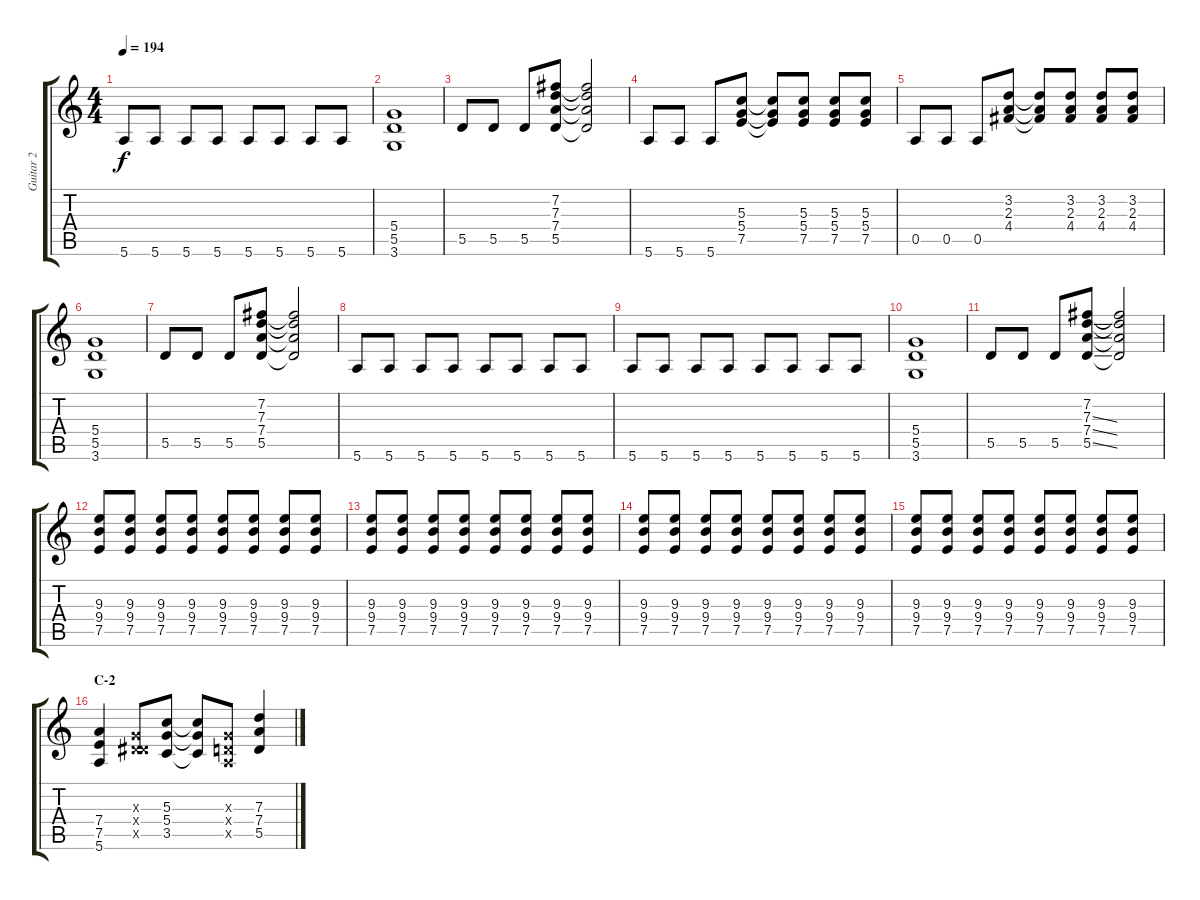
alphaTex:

\track ("Guitar 2" "Guitar 2") {instrument distortionguitar}
\staff {score tabs}
\tuning (E4 B3 G3 D3 A2 E2) {hide}
\ts (4 4)
\tempo 194
\clef g2
\ks c
5.6.8{dy f} 5.6.8 5.6.8 5.6.8 5.6.8 5.6.8 5.6.8 5.6.8 |
(5.4 5.5 3.6).1 |
5.5.8 5.5.8 5.5.8 (7.2 7.3 7.4 5.5).8 (7.2{t} 7.3{t} 7.4{t} 5.5{t}).2 |
5.6.8 5.6.8 5.6.8 (5.3 5.4 7.5).8 (5.3{t} 5.4{t} 7.5{t}).8 (5.3 5.4 7.5).8 (5.3 5.4 7.5).8 (5.3 5.4 7.5).8 |
0.5.8 0.5.8 0.5.8 (3.2 2.3 4.4).8 (3.2{t} 2.3{t} 4.4{t}).8 (3.2 2.3 4.4).8 (3.2 2.3 4.4).8 (3.2 2.3 4.4).8 |
(5.4 5.5 3.6).1 |
5.5.8 5.5.8 5.5.8 (7.2 7.3 7.4 5.5).8 (7.2{t} 7.3{t} 7.4{t} 5.5{t}).2 |
5.6.8 5.6.8 5.6.8 5.6.8 5.6.8 5.6.8 5.6.8 5.6.8 |
5.6.8 5.6.8 5.6.8 5.6.8 5.6.8 5.6.8 5.6.8 5.6.8 |
(5.4 5.5 3.6).1 |
5.5.8 5.5.8 5.5.8 (7.2 7.3{ss} 7.4{ss} 5.5{ss}).8 (7.2{t} 7.3{t} 7.4{t} 5.5{t}).2 |
(9.3 9.4 7.5).8 (9.3 9.4 7.5).8 (9.3 9.4 7.5).8 (9.3 9.4 7.5).8 (9.3 9.4 7.5).8 (9.3 9.4 7.5).8 (9.3 9.4 7.5).8 (9.3 9.4 7.5).8 |
(9.3 9.4 7.5).8 (9.3 9.4 7.5).8 (9.3 9.4 7.5).8 (9.3 9.4 7.5).8 (9.3 9.4 7.5).8 (9.3 9.4 7.5).8 (9.3 9.4 7.5).8 (9.3 9.4 7.5).8 |
(9.3 9.4 7.5).8 (9.3 9.4 7.5).8 (9.3 9.4 7.5).8 (9.3 9.4 7.5).8 (9.3 9.4 7.5).8 (9.3 9.4 7.5).8 (9.3 9.4 7.5).8 (9.3 9.4 7.5).8 |
(9.3 9.4 7.5).8 (9.3 9.4 7.5).8 (9.3 9.4 7.5).8 (9.3 9.4 7.5).8 (9.3 9.4 7.5).8 (9.3 9.4 7.5).8 (9.3 9.4 7.5).8 (9.3 9.4 7.5).8 |
\section ("" "C-2")
(7.4 7.5 5.6).4 (0.3{x} 0.4{x} 6.5{x}).8 (5.3 5.4 3.5).8 (5.3{t} 5.4{t} 3.5{t}).8 (0.3{x} 0.4{x} 0.5{x}).8 (7.3 7.4 5.5).4
